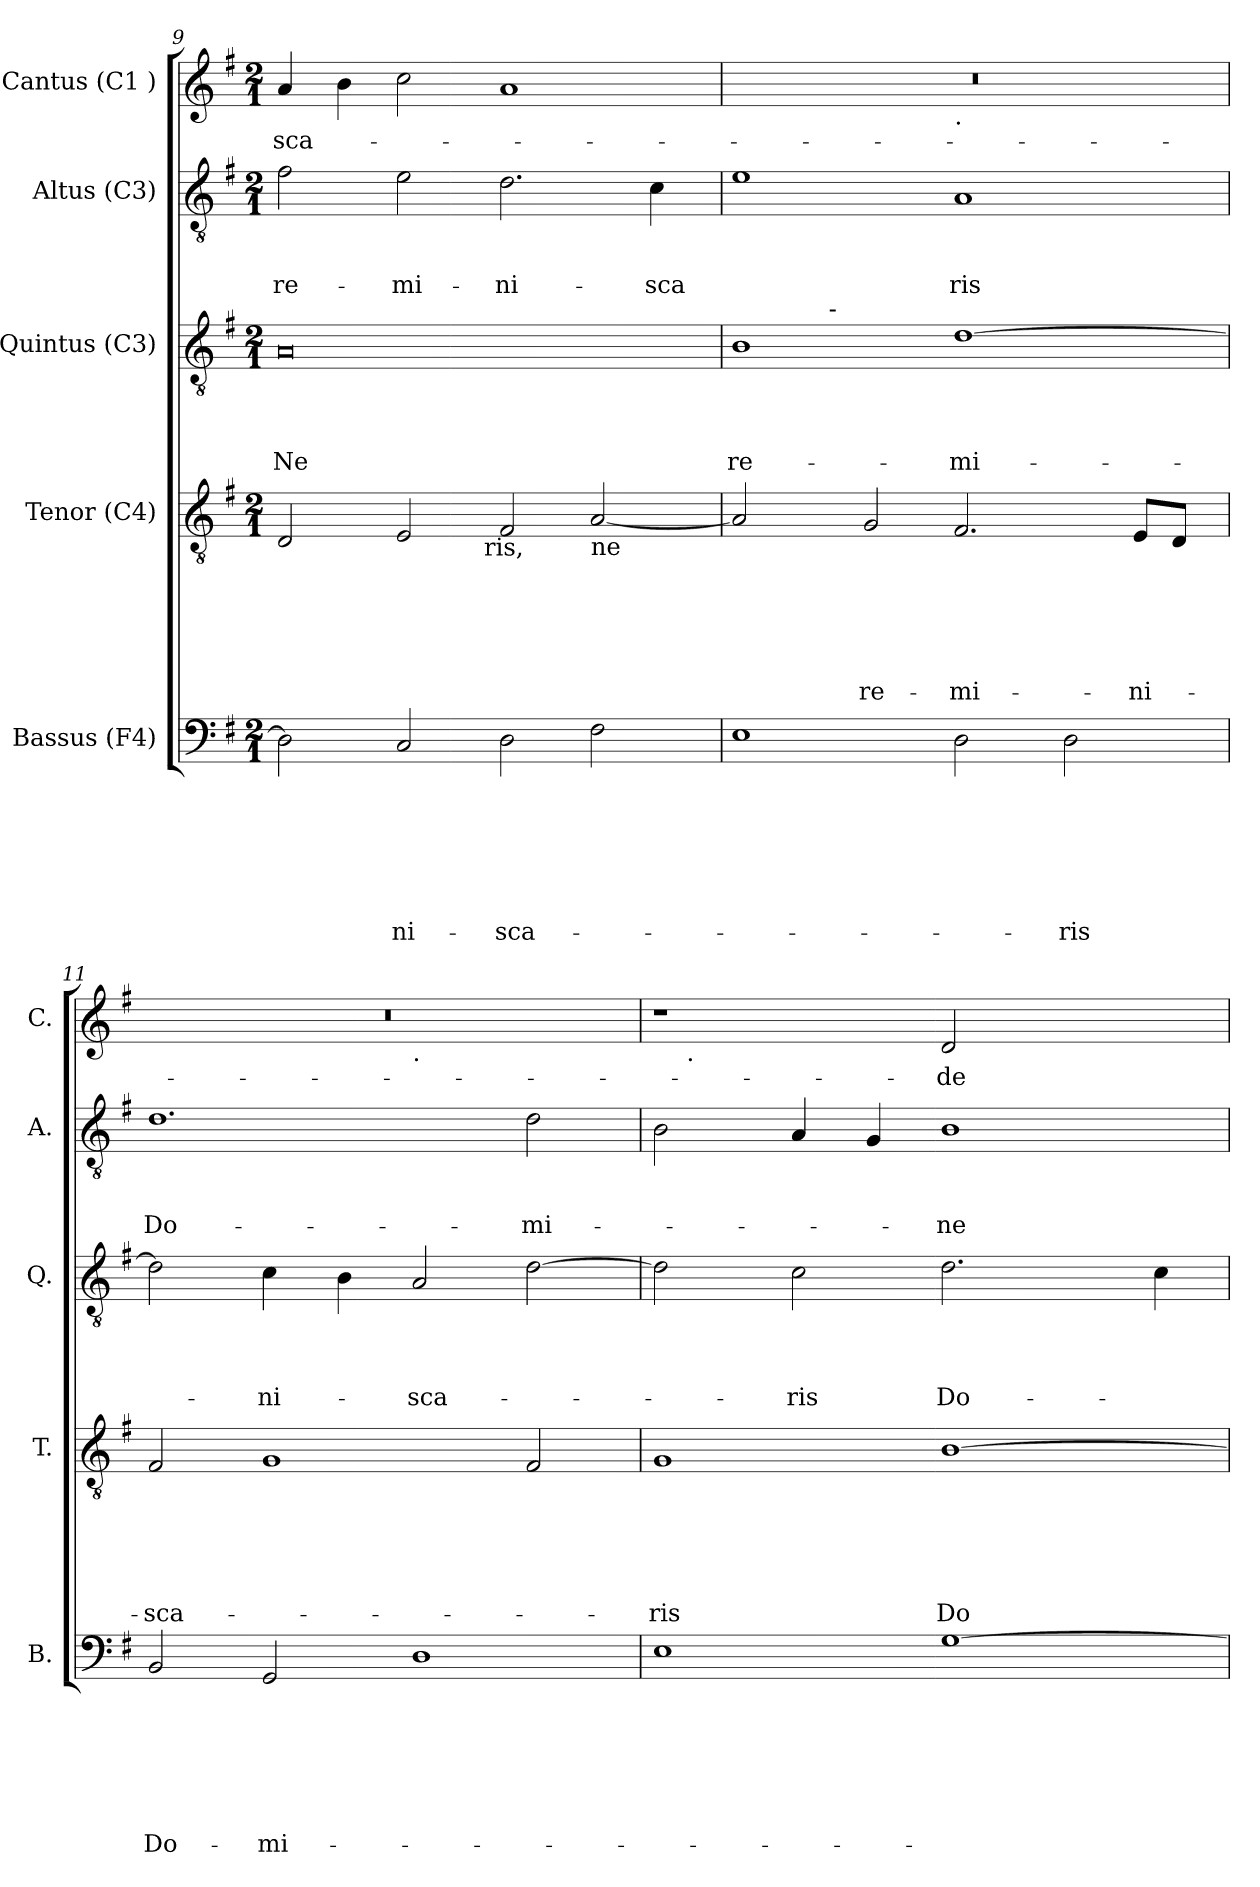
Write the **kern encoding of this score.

**kern	**text	**text	**text	**text	**text	**text	**text	**kern	**text	**text	**text	**text	**text	**text	**kern	**text	**text	**text	**text	**kern	**text	**text	**text	**kern	**text
*part5	*part5	*part5	*part5	*part5	*part5	*part5	*part5	*part4	*part4	*part4	*part4	*part4	*part4	*part4	*part3	*part3	*part3	*part3	*part3	*part2	*part2	*part2	*part2	*part1	*part1
*staff5	*staff5	*staff5	*staff5	*staff5	*staff5	*staff5	*staff5	*staff4	*staff4	*staff4	*staff4	*staff4	*staff4	*staff4	*staff3	*staff3	*staff3	*staff3	*staff3	*staff2	*staff2	*staff2	*staff2	*staff1	*staff1
*I"Bassus (F4)	*	*	*	*	*	*	*	*I"Tenor (C4)	*	*	*	*	*	*	*I"Quintus (C3)	*	*	*	*	*I"Altus (C3)	*	*	*	*I"Cantus (C1 )	*
*I'B.	*	*	*	*	*	*	*	*I'T.	*	*	*	*	*	*	*I'Q.	*	*	*	*	*I'A.	*	*	*	*I'C.	*
*clefF4	*	*	*	*	*	*	*	*clefGv2	*	*	*	*	*	*	*clefGv2	*	*	*	*	*clefGv2	*	*	*	*clefG2	*
*k[f#]	*	*	*	*	*	*	*	*k[f#]	*	*	*	*	*	*	*k[f#]	*	*	*	*	*k[f#]	*	*	*	*k[f#]	*
*G:	*	*	*	*	*	*	*	*G:	*	*	*	*	*	*	*G:	*	*	*	*	*G:	*	*	*	*G:	*
*M2/1	*	*	*	*	*	*	*	*M2/1	*	*	*	*	*	*	*M2/1	*	*	*	*	*M2/1	*	*	*	*M2/1	*
=9	=9	=9	=9	=9	=9	=9	=9	=9	=9	=9	=9	=9	=9	=9	=9	=9	=9	=9	=9	=9	=9	=9	=9	=9	=9
!	!	!	!	!	!	!	!	!	!	!	!	!	!	!	!	!	!	!	!LO:LY:b:rj	!	!	!	!LO:LY:b	!	!LO:LY:b
*	*	*	*	*	*	*	*	*^	*	*	*	*	*	*	*	*	*	*	*	*	*	*	*	*	*
2D\]	.	.	.	.	.	.	.	2D/	2ryy	.	.	.	.	.	.	0A	.	.	.	Ne	2f#\	.	.	re-	4a/	sca-
.	.	.	.	.	.	.	.	.	.	.	.	.	.	.	.	.	.	.	.	.	.	.	.	.	4b\	.
!	!	!	!	!	!	!	!LO:LY:b	!	!	!	!	!	!	!	!	!	!	!	!	!	!	!	!	!LO:LY:b	!	!
2C/	.	.	.	.	.	.	-ni-	2E/	4...ryy	.	.	.	.	.	.	.	.	.	.	.	2e\	.	.	-mi-	2cc\	.
!	!	!	!	!	!	!	!	!	!LO:TX:b:t=ris,	!	!	!	!	!	!	!	!	!	!	!	!	!	!	!	!	!
.	.	.	.	.	.	.	.	.	1ryy	.	.	.	.	.	.	.	.	.	.	.	.	.	.	.	.	.
!	!	!	!	!	!	!	!LO:LY:b	!	!	!	!	!	!	!	!	!	!	!	!	!	!	!	!	!LO:LY:b	!	!
2D\	.	.	.	.	.	.	-sca-	2F#/	.	.	.	.	.	.	.	.	.	.	.	.	2.d\	.	.	-ni-	1a	.
!	!	!	!	!	!	!	!	!LO:TX:b:t=ne	!	!	!	!	!	!	!	!	!	!	!	!	!	!	!	!	!	!
2F#\	.	.	.	.	.	.	.	[<2A/	.	.	.	.	.	.	.	.	.	.	.	.	.	.	.	.	.	.
!	!	!	!	!	!	!	!	!	!	!	!	!	!	!	!	!	!	!	!	!	!	!	!	!LO:LY:b	!	!
.	.	.	.	.	.	.	.	.	.	.	.	.	.	.	.	.	.	.	.	.	4c\	.	.	-sca	.	.
.	.	.	.	.	.	.	.	.	32ryy	.	.	.	.	.	.	.	.	.	.	.	.	.	.	.	.	.
!!LO:LB:g=z
=10	=10	=10	=10	=10	=10	=10	=10	=10	=10	=10	=10	=10	=10	=10	=10	=10	=10	=10	=10	=10	=10	=10	=10	=10	=10	=10
!	!	!	!	!	!	!	!	!	!	!	!	!	!	!	!	!	!	!	!	!LO:LY:b	!	!	!	!	!	!
*	*	*	*	*	*	*	*	*v	*v	*	*	*	*	*	*	*^	*	*	*	*	*	*	*	*	*^	*
1E	.	.	.	.	.	.	.	2A/]	.	.	.	.	.	.	1B	3ryy	.	.	.	re-	1e	.	.	.	0r	1ryy	.
.	.	.	.	.	.	.	.	.	.	.	.	.	.	.	.	24.ryy	.	.	.	.	.	.	.	.	.	.	.
!	!	!	!	!	!	!	!	!	!	!	!	!	!	!	!	!LO:TX:a:t=-	!	!	!	!	!	!	!	!	!	!	!
.	.	.	.	.	.	.	.	.	.	.	.	.	.	.	.	3%2ryy	.	.	.	.	.	.	.	.	.	.	.
!	!	!	!	!	!	!	!	!	!	!	!	!	!	!LO:LY:b	!	!	!	!	!	!	!	!	!	!	!	!	!
.	.	.	.	.	.	.	.	2G/	.	.	.	.	.	-re-	.	.	.	.	.	.	.	.	.	.	.	.	.
!	!	!	!	!	!	!	!	!	!	!	!	!	!	!	!	!	!	!	!	!	!	!	!	!	!	!LO:TX:b:t=.	!
!	!	!	!	!	!	!	!	!	!	!	!	!	!	!LO:LY:b	!	!	!	!	!	!LO:LY:b	!	!	!	!LO:LY:b	!	!	!
2D\	.	.	.	.	.	.	.	2.F#/	.	.	.	.	.	-mi-	[>1d	.	.	.	.	-mi-	1A	.	.	ris	.	1ryy	.
.	.	.	.	.	.	.	.	.	.	.	.	.	.	.	.	3%2ryy	.	.	.	.	.	.	.	.	.	.	.
!	!	!	!	!	!	!	!LO:LY:b	!	!	!	!	!	!	!	!	!	!	!	!	!	!	!	!	!	!	!	!
2D\	.	.	.	.	.	.	-ris	.	.	.	.	.	.	.	.	.	.	.	.	.	.	.	.	.	.	.	.
.	.	.	.	.	.	.	.	.	.	.	.	.	.	.	.	6ryy	.	.	.	.	.	.	.	.	.	.	.
!	!	!	!	!	!	!	!	!	!	!	!	!	!	!LO:LY:b	!	!	!	!	!	!	!	!	!	!	!	!	!
.	.	.	.	.	.	.	.	8E/L	.	.	.	.	.	-ni-	.	.	.	.	.	.	.	.	.	.	.	.	.
.	.	.	.	.	.	.	.	8D/J	.	.	.	.	.	.	.	.	.	.	.	.	.	.	.	.	.	.	.
.	.	.	.	.	.	.	.	.	.	.	.	.	.	.	.	12ryy	.	.	.	.	.	.	.	.	.	.	.
.	.	.	.	.	.	.	.	.	.	.	.	.	.	.	.	48ryy	.	.	.	.	.	.	.	.	.	.	.
=11	=11	=11	=11	=11	=11	=11	=11	=11	=11	=11	=11	=11	=11	=11	=11	=11	=11	=11	=11	=11	=11	=11	=11	=11	=11	=11	=11
!	!	!	!	!	!	!	!LO:LY:b	!	!	!	!	!	!	!LO:LY:b	!	!	!	!	!	!	!	!	!	!LO:LY:b	!	!	!
*	*	*	*	*	*	*	*	*	*	*	*	*	*	*	*v	*v	*	*	*	*	*	*	*	*	*	*	*
2BB/	.	.	.	.	.	.	Do-	2F#/	.	.	.	.	.	-sca-	2d\]	.	.	.	.	1.d	.	.	Do-	0r	1ryy	.
!	!	!	!	!	!	!	!LO:LY:b	!	!	!	!	!	!	!	!	!	!	!	!LO:LY:b	!	!	!	!	!	!	!
2GG/	.	.	.	.	.	.	-mi-	1G	.	.	.	.	.	.	4c\	.	.	.	-ni-	.	.	.	.	.	.	.
.	.	.	.	.	.	.	.	.	.	.	.	.	.	.	4B\	.	.	.	.	.	.	.	.	.	.	.
!	!	!	!	!	!	!	!	!	!	!	!	!	!	!	!	!	!	!	!	!	!	!	!	!	!LO:TX:b:t=.	!
!	!	!	!	!	!	!	!	!	!	!	!	!	!	!	!	!	!	!	!LO:LY:b	!	!	!	!	!	!	!
1D	.	.	.	.	.	.	.	.	.	.	.	.	.	.	2A/	.	.	.	-sca-	.	.	.	.	.	1ryy	.
!	!	!	!	!	!	!	!	!	!	!	!	!	!	!	!	!	!	!	!	!	!	!	!LO:LY:b	!	!	!
.	.	.	.	.	.	.	.	2F#/	.	.	.	.	.	.	[>2d\	.	.	.	.	2d\	.	.	-mi-	.	.	.
=12	=12	=12	=12	=12	=12	=12	=12	=12	=12	=12	=12	=12	=12	=12	=12	=12	=12	=12	=12	=12	=12	=12	=12	=12	=12	=12
!	!	!	!	!	!	!	!	!	!	!	!	!	!	!LO:LY:b	!	!	!	!	!	!	!	!	!	!	!	!
1E	.	.	.	.	.	.	.	1G	.	.	.	.	.	-ris	2d\]	.	.	.	.	2B\	.	.	.	1r	16ryy	.
!	!	!	!	!	!	!	!	!	!	!	!	!	!	!	!	!	!	!	!	!	!	!	!	!	!LO:TX:b:t=.	!
.	.	.	.	.	.	.	.	.	.	.	.	.	.	.	.	.	.	.	.	.	.	.	.	.	1ryy	.
!	!	!	!	!	!	!	!	!	!	!	!	!	!	!	!	!	!	!	!LO:LY:b	!	!	!	!	!	!	!
.	.	.	.	.	.	.	.	.	.	.	.	.	.	.	2c\	.	.	.	-ris	4A/	.	.	.	.	.	.
.	.	.	.	.	.	.	.	.	.	.	.	.	.	.	.	.	.	.	.	4G/	.	.	.	.	.	.
!	!	!	!	!	!	!	!	!	!	!	!	!	!	!LO:LY:b	!	!	!	!	!LO:LY:b	!	!	!	!LO:LY:b	!	!	!LO:LY:b
[>1G	.	.	.	.	.	.	.	[>1B	.	.	.	.	.	Do-	2.d\	.	.	.	Do-	1B	.	.	-ne	2d/	.	de-
.	.	.	.	.	.	.	.	.	.	.	.	.	.	.	.	.	.	.	.	.	.	.	.	.	2...ryy	.
.	.	.	.	.	.	.	.	.	.	.	.	.	.	.	.	.	.	.	.	.	.	.	.	2ryy	.	.
.	.	.	.	.	.	.	.	.	.	.	.	.	.	.	4c\	.	.	.	.	.	.	.	.	.	.	.
*	*	*	*	*	*	*	*	*	*	*	*	*	*	*	*	*	*	*	*	*	*	*	*	*v	*v	*
=	=	=	=	=	=	=	=	=	=	=	=	=	=	=	=	=	=	=	=	=	=	=	=	=	=
*-	*-	*-	*-	*-	*-	*-	*-	*-	*-	*-	*-	*-	*-	*-	*-	*-	*-	*-	*-	*-	*-	*-	*-	*-	*-
